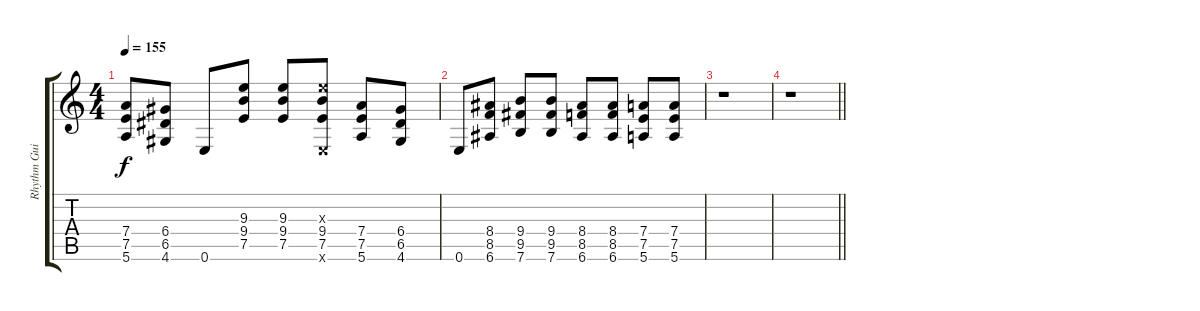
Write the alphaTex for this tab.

\track ("Rhythm Guitar Right (Tom)" "Rhythm Gui") {instrument distortionguitar}
\staff {score tabs}
\tuning (E4 B3 G3 D3 A2 E2) {hide}
\ts (4 4)
\tempo 155
\clef g2
\ks c
(7.4 7.5 5.6).8{dy f} (6.4 6.5 4.6).8 0.6.8 (9.3 9.4 7.5).8 (9.3 9.4 7.5).8 (9.3{x} 9.4 7.5 0.6{x}).8 (7.4 7.5 5.6).8 (6.4 6.5 4.6).8 |
0.6.8 (8.4 8.5 6.6).8 (9.4 9.5 7.6).8 (9.4 9.5 7.6).8 (8.4 8.5 6.6).8 (8.4 8.5 6.6).8 (7.4 7.5 5.6).8 (7.4 7.5 5.6).8 |
r.1 |
\barLineRight lightlight
r.1
